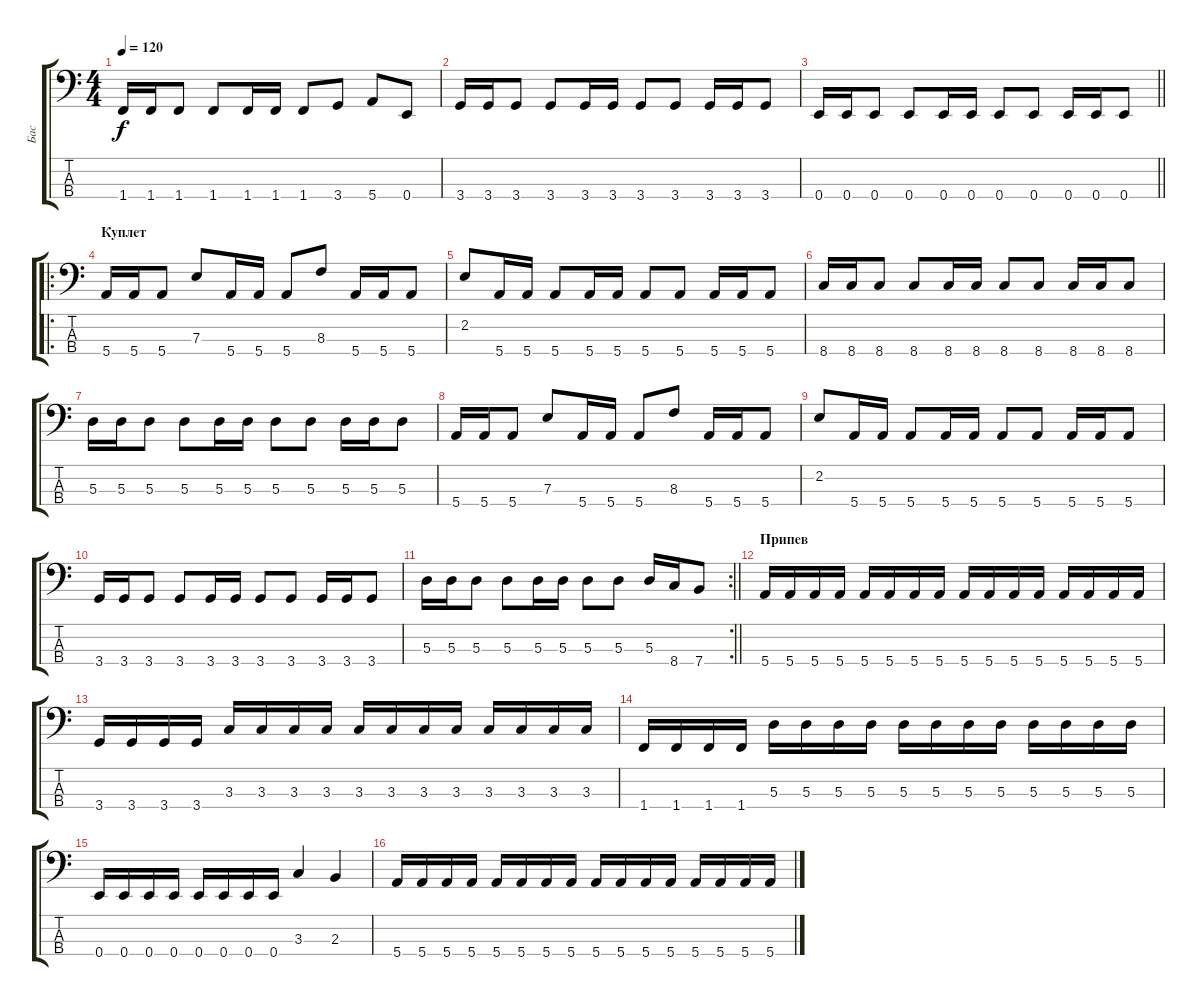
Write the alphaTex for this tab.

\track ("Бас" "Бас") {instrument electricbassfinger}
\staff {score tabs}
\tuning (G2 D2 A1 E1) {hide}
\ts (4 4)
\tempo 120
\clef f4
\ks c
1.4.16{dy f} 1.4.16 1.4.8 1.4.8 1.4.16 1.4.16 1.4.8 3.4.8 5.4.8 0.4.8 |
3.4.16 3.4.16 3.4.8 3.4.8 3.4.16 3.4.16 3.4.8 3.4.8 3.4.16 3.4.16 3.4.8 |
\barLineRight lightlight
0.4.16 0.4.16 0.4.8 0.4.8 0.4.16 0.4.16 0.4.8 0.4.8 0.4.16 0.4.16 0.4.8 |
\ro
\section ("" "Куплет")
5.4.16 5.4.16 5.4.8 7.3.8 5.4.16 5.4.16 5.4.8 8.3.8 5.4.16 5.4.16 5.4.8 |
2.2.8 5.4.16 5.4.16 5.4.8 5.4.16 5.4.16 5.4.8 5.4.8 5.4.16 5.4.16 5.4.8 |
8.4.16 8.4.16 8.4.8 8.4.8 8.4.16 8.4.16 8.4.8 8.4.8 8.4.16 8.4.16 8.4.8 |
5.3.16 5.3.16 5.3.8 5.3.8 5.3.16 5.3.16 5.3.8 5.3.8 5.3.16 5.3.16 5.3.8 |
5.4.16 5.4.16 5.4.8 7.3.8 5.4.16 5.4.16 5.4.8 8.3.8 5.4.16 5.4.16 5.4.8 |
2.2.8 5.4.16 5.4.16 5.4.8 5.4.16 5.4.16 5.4.8 5.4.8 5.4.16 5.4.16 5.4.8 |
3.4.16 3.4.16 3.4.8 3.4.8 3.4.16 3.4.16 3.4.8 3.4.8 3.4.16 3.4.16 3.4.8 |
\rc 2
\barLineRight lightlight
5.3.16 5.3.16 5.3.8 5.3.8 5.3.16 5.3.16 5.3.8 5.3.8 5.3.16 8.4.16 7.4.8 |
\section ("" "Припев")
5.4.16 5.4.16 5.4.16 5.4.16 5.4.16 5.4.16 5.4.16 5.4.16 5.4.16 5.4.16 5.4.16 5.4.16 5.4.16 5.4.16 5.4.16 5.4.16 |
3.4.16 3.4.16 3.4.16 3.4.16 3.3.16 3.3.16 3.3.16 3.3.16 3.3.16 3.3.16 3.3.16 3.3.16 3.3.16 3.3.16 3.3.16 3.3.16 |
1.4.16 1.4.16 1.4.16 1.4.16 5.3.16 5.3.16 5.3.16 5.3.16 5.3.16 5.3.16 5.3.16 5.3.16 5.3.16 5.3.16 5.3.16 5.3.16 |
0.4.16 0.4.16 0.4.16 0.4.16 0.4.16 0.4.16 0.4.16 0.4.16 3.3.4 2.3.4 |
5.4.16 5.4.16 5.4.16 5.4.16 5.4.16 5.4.16 5.4.16 5.4.16 5.4.16 5.4.16 5.4.16 5.4.16 5.4.16 5.4.16 5.4.16 5.4.16
